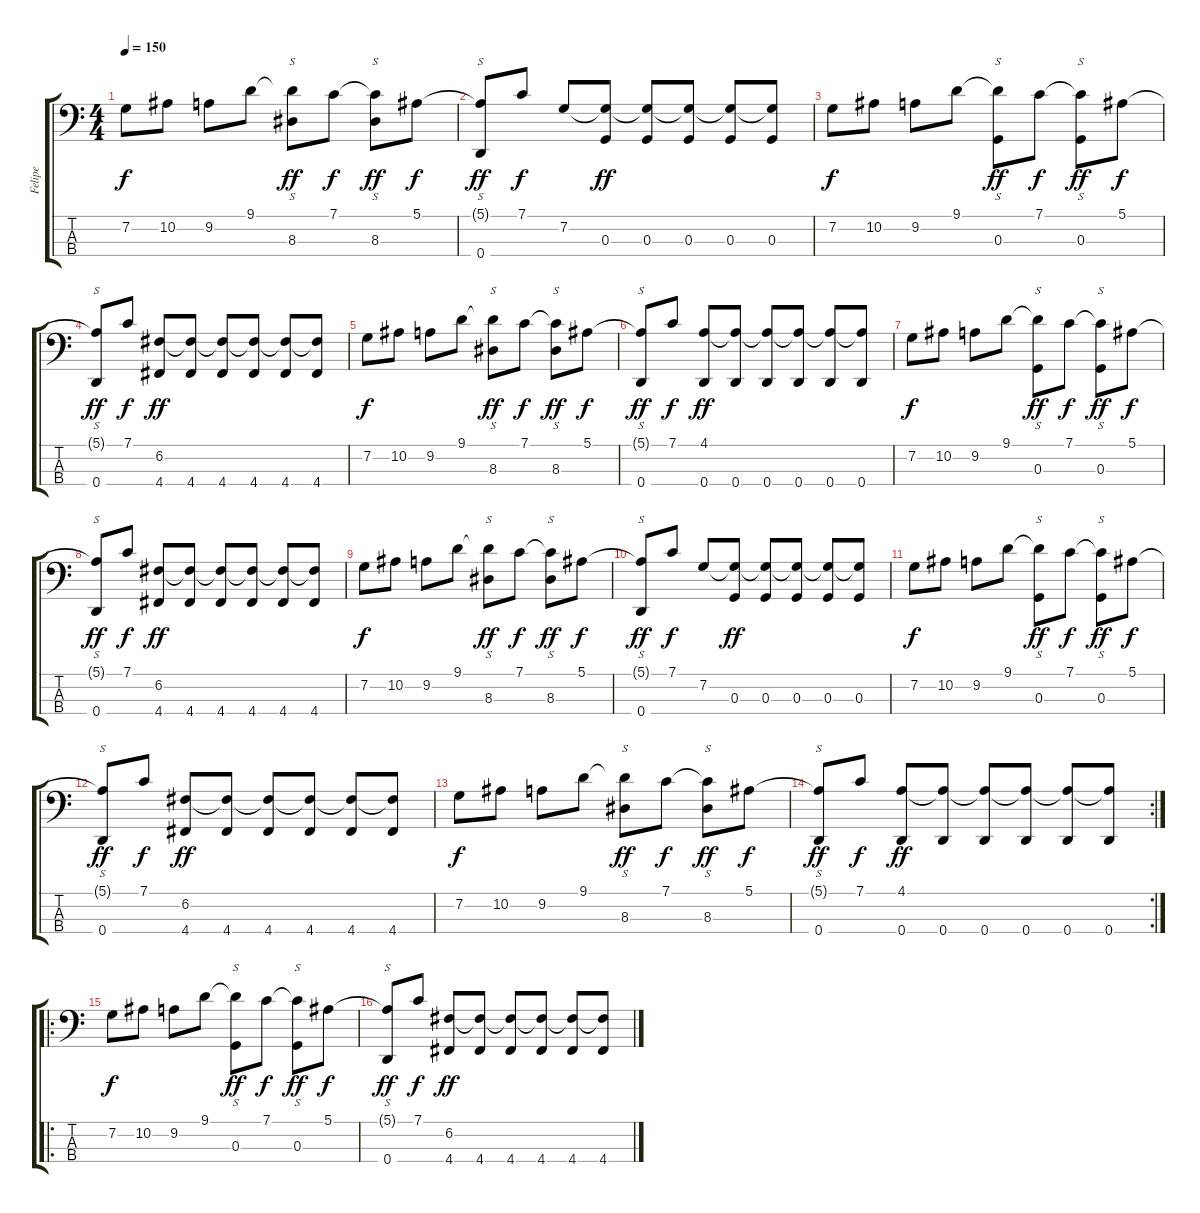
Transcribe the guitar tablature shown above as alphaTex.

\track ("Felipe" "Felipe") {instrument synthbass2}
\staff {score tabs}
\tuning (F2 C2 G1 D1) {hide}
\ts (4 4)
\tempo 150
\clef f4
\ks c
7.2.8{dy f} 10.2.8 9.2.8 9.1.8 (9.1{t} 8.3).8{s dy ff} 7.1.8{dy f} (7.1{t} 8.3).8{s dy ff} 5.1.8{dy f} |
(5.1{t} 0.4).8{s dy ff} 7.1.8{dy f} 7.2.8 (7.2{t} 0.3).8{dy ff} (7.2{t} 0.3).8 (7.2{t} 0.3).8 (7.2{t} 0.3).8 (7.2{t} 0.3).8 |
7.2.8{dy f} 10.2.8 9.2.8 9.1.8 (9.1{t} 0.3).8{s dy ff} 7.1.8{dy f} (7.1{t} 0.3).8{s dy ff} 5.1.8{dy f} |
(5.1{t} 0.4).8{s dy ff} 7.1.8{dy f} (6.2 4.4).8{dy ff} (6.2{t} 4.4).8 (6.2{t} 4.4).8 (6.2{t} 4.4).8 (6.2{t} 4.4).8 (6.2{t} 4.4).8 |
7.2.8{dy f} 10.2.8 9.2.8 9.1.8 (9.1{t} 8.3).8{s dy ff} 7.1.8{dy f} (7.1{t} 8.3).8{s dy ff} 5.1.8{dy f} |
(5.1{t} 0.4).8{s dy ff} 7.1.8{dy f} (4.1 0.4).8{dy ff} (4.1{t} 0.4).8 (4.1{t} 0.4).8 (4.1{t} 0.4).8 (4.1{t} 0.4).8 (4.1{t} 0.4).8 |
7.2.8{dy f} 10.2.8 9.2.8 9.1.8 (9.1{t} 0.3).8{s dy ff} 7.1.8{dy f} (7.1{t} 0.3).8{s dy ff} 5.1.8{dy f} |
(5.1{t} 0.4).8{s dy ff} 7.1.8{dy f} (6.2 4.4).8{dy ff} (6.2{t} 4.4).8 (6.2{t} 4.4).8 (6.2{t} 4.4).8 (6.2{t} 4.4).8 (6.2{t} 4.4).8 |
7.2.8{dy f} 10.2.8 9.2.8 9.1.8 (9.1{t} 8.3).8{s dy ff} 7.1.8{dy f} (7.1{t} 8.3).8{s dy ff} 5.1.8{dy f} |
(5.1{t} 0.4).8{s dy ff} 7.1.8{dy f} 7.2.8 (7.2{t} 0.3).8{dy ff} (7.2{t} 0.3).8 (7.2{t} 0.3).8 (7.2{t} 0.3).8 (7.2{t} 0.3).8 |
7.2.8{dy f} 10.2.8 9.2.8 9.1.8 (9.1{t} 0.3).8{s dy ff} 7.1.8{dy f} (7.1{t} 0.3).8{s dy ff} 5.1.8{dy f} |
(5.1{t} 0.4).8{s dy ff} 7.1.8{dy f} (6.2 4.4).8{dy ff} (6.2{t} 4.4).8 (6.2{t} 4.4).8 (6.2{t} 4.4).8 (6.2{t} 4.4).8 (6.2{t} 4.4).8 |
7.2.8{dy f} 10.2.8 9.2.8 9.1.8 (9.1{t} 8.3).8{s dy ff} 7.1.8{dy f} (7.1{t} 8.3).8{s dy ff} 5.1.8{dy f} |
\rc 2
(5.1{t} 0.4).8{s dy ff} 7.1.8{dy f} (4.1 0.4).8{dy ff} (4.1{t} 0.4).8 (4.1{t} 0.4).8 (4.1{t} 0.4).8 (4.1{t} 0.4).8 (4.1{t} 0.4).8 |
\ro
7.2.8{dy f} 10.2.8 9.2.8 9.1.8 (9.1{t} 0.3).8{s dy ff} 7.1.8{dy f} (7.1{t} 0.3).8{s dy ff} 5.1.8{dy f} |
(5.1{t} 0.4).8{s dy ff} 7.1.8{dy f} (6.2 4.4).8{dy ff} (6.2{t} 4.4).8 (6.2{t} 4.4).8 (6.2{t} 4.4).8 (6.2{t} 4.4).8 (6.2{t} 4.4).8
